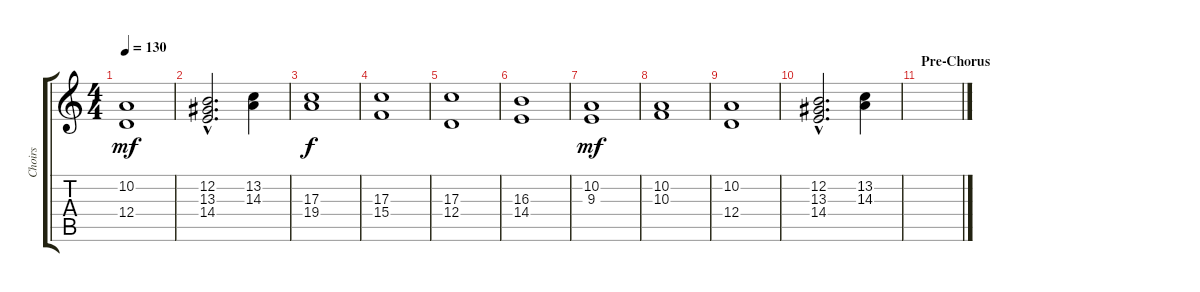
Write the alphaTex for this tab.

\track ("Choirs" "Choirs") {instrument pad4choir}
\staff {score tabs}
\tuning (E4 B3 G3 D3 A2 E2) {hide}
\ts (4 4)
\tempo 130
\clef g2
\ks c
(10.2 12.4).1{dy mf} |
(12.2{hac} 13.3{hac} 14.4{hac}).2{d} (13.2 14.3).4 |
(17.3 19.4).1{dy f} |
(17.3 15.4).1 |
(17.3 12.4).1 |
(16.3 14.4).1 |
\section ("" "")
(10.2 9.3).1{dy mf} |
(10.2 10.3).1 |
(10.2 12.4).1 |
(12.2{hac} 13.3{hac} 14.4{hac}).2{d} (13.2 14.3).4 |
\section ("" "Pre-Chorus")
